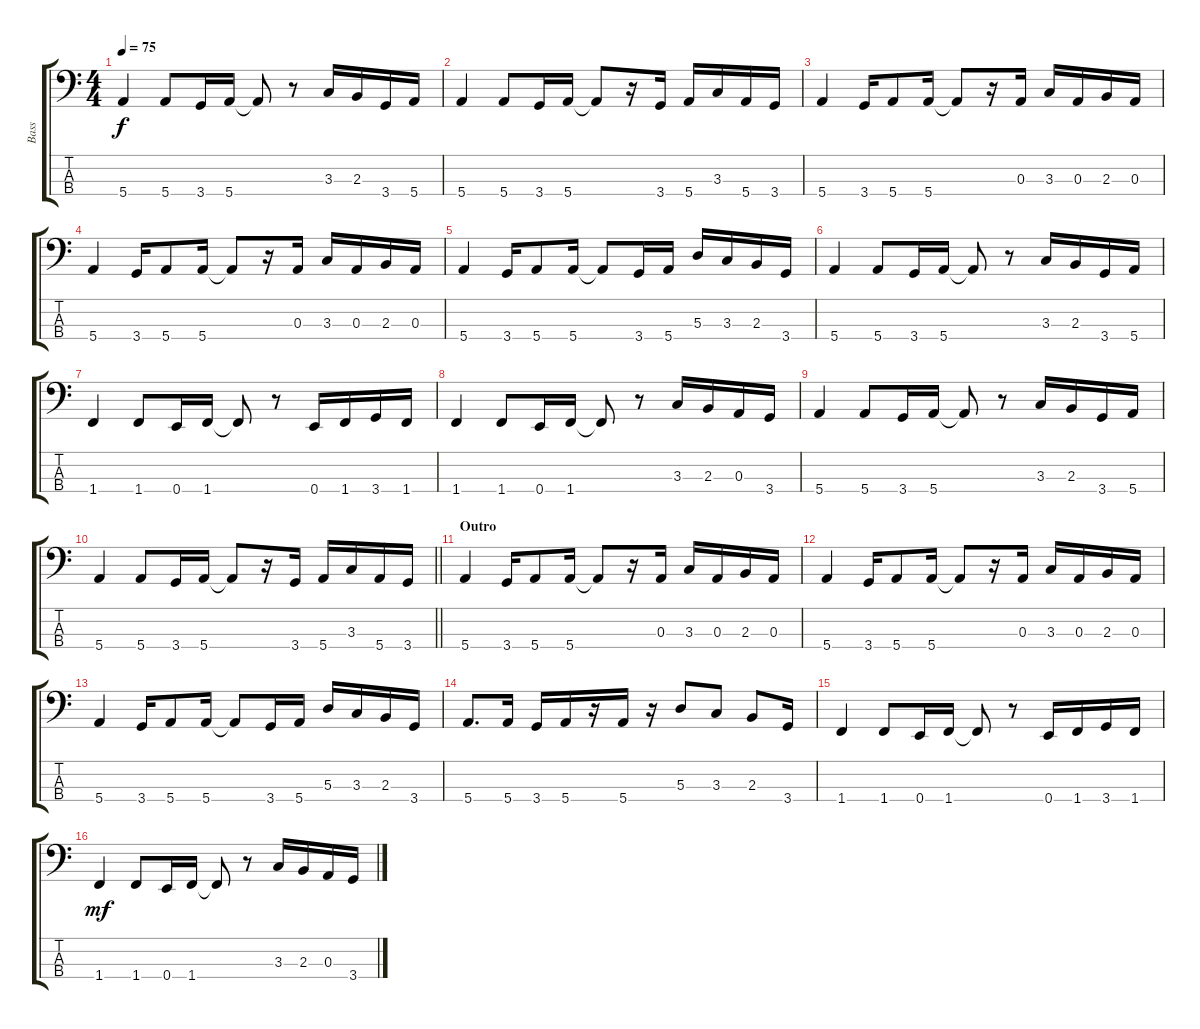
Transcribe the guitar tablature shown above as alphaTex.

\track ("Bass" "Bass") {instrument electricbassfinger}
\staff {score tabs}
\tuning (G2 D2 A1 E1) {hide}
\ts (4 4)
\tempo 75
\clef f4
\ks c
5.4.4{dy f} 5.4.8 3.4.16 5.4.16 5.4{t}.8 r.8 3.3.16 2.3.16 3.4.16 5.4.16 |
5.4.4 5.4.8 3.4.16 5.4.16 5.4{t}.8 r.16 3.4.16 5.4.16 3.3.16 5.4.16 3.4.16 |
5.4.4 3.4.16 5.4.8 5.4.16 5.4{t}.8 r.16 0.3.16 3.3.16 0.3.16 2.3.16 0.3.16 |
5.4.4 3.4.16 5.4.8 5.4.16 5.4{t}.8 r.16 0.3.16 3.3.16 0.3.16 2.3.16 0.3.16 |
5.4.4 3.4.16 5.4.8 5.4.16 5.4{t}.8 3.4.16 5.4.16 5.3.16 3.3.16 2.3.16 3.4.16 |
5.4.4 5.4.8 3.4.16 5.4.16 5.4{t}.8 r.8 3.3.16 2.3.16 3.4.16 5.4.16 |
1.4.4 1.4.8 0.4.16 1.4.16 1.4{t}.8 r.8 0.4.16 1.4.16 3.4.16 1.4.16 |
1.4.4 1.4.8 0.4.16 1.4.16 1.4{t}.8 r.8 3.3.16 2.3.16 0.3.16 3.4.16 |
5.4.4 5.4.8 3.4.16 5.4.16 5.4{t}.8 r.8 3.3.16 2.3.16 3.4.16 5.4.16 |
\barLineRight lightlight
5.4.4 5.4.8 3.4.16 5.4.16 5.4{t}.8 r.16 3.4.16 5.4.16 3.3.16 5.4.16 3.4.16 |
\section ("" "Outro")
5.4.4 3.4.16 5.4.8 5.4.16 5.4{t}.8 r.16 0.3.16 3.3.16 0.3.16 2.3.16 0.3.16 |
5.4.4 3.4.16 5.4.8 5.4.16 5.4{t}.8 r.16 0.3.16 3.3.16 0.3.16 2.3.16 0.3.16 |
5.4.4 3.4.16 5.4.8 5.4.16 5.4{t}.8 3.4.16 5.4.16 5.3.16 3.3.16 2.3.16 3.4.16 |
5.4.8{d} 5.4.16 3.4.16 5.4.16 r.16 5.4.16 r.16 5.3.8 3.3.8 2.3.8 3.4.16 |
1.4.4 1.4.8 0.4.16 1.4.16 1.4{t}.8 r.8 0.4.16 1.4.16 3.4.16 1.4.16 |
1.4.4{dy mf} 1.4.8 0.4.16 1.4.16 1.4{t}.8 r.8 3.3.16 2.3.16 0.3.16 3.4.16
